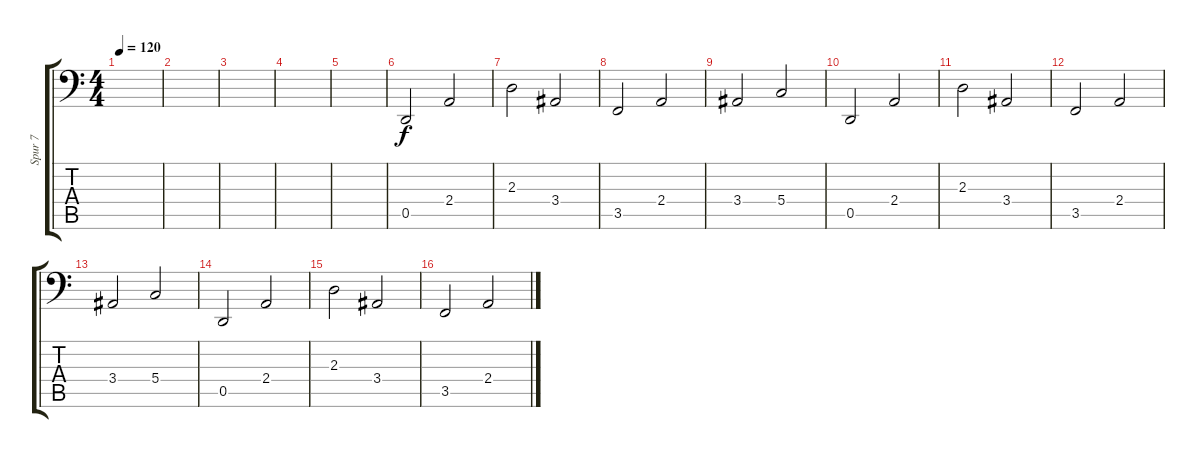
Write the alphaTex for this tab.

\track ("Spur 7" "Spur 7") {instrument electricbasspick}
\staff {score tabs}
\tuning (Bb2 F2 C2 G1 D1 A0) {hide}
\ts (4 4)
\tempo 120
\clef f4
\ks c
|
|
|
|
|
0.5.2 2.4.2 |
2.3.2 3.4.2 |
3.5.2 2.4.2 |
3.4.2 5.4.2 |
0.5.2 2.4.2 |
2.3.2 3.4.2 |
3.5.2 2.4.2 |
3.4.2 5.4.2 |
0.5.2 2.4.2 |
2.3.2 3.4.2 |
3.5.2 2.4.2
